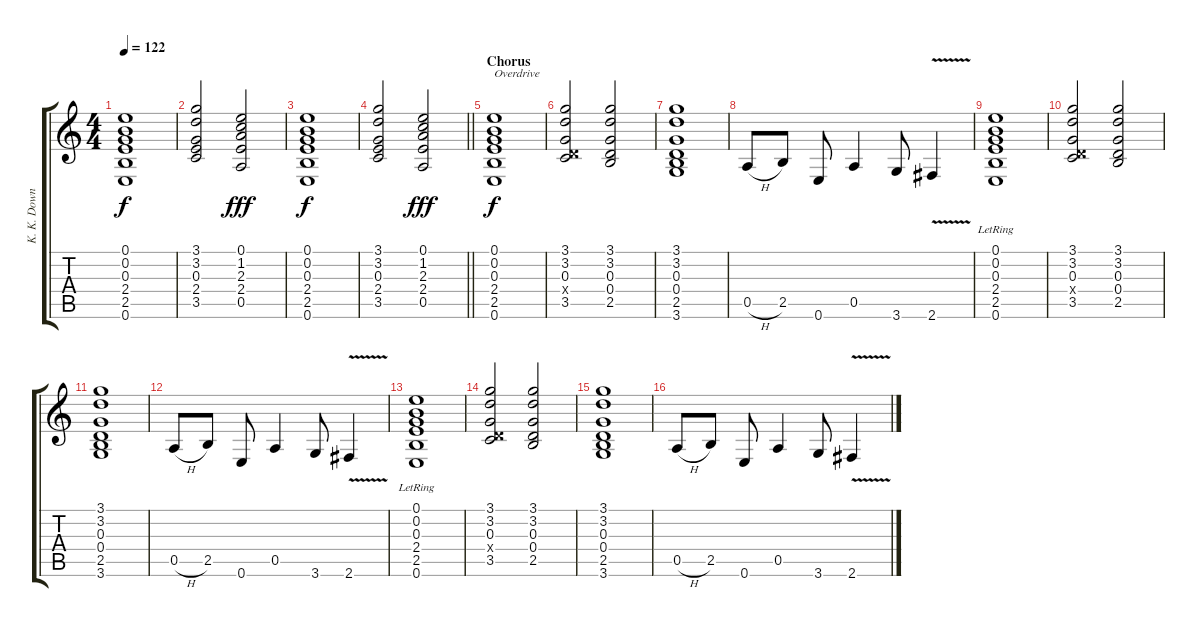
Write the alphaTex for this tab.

\track ("K. K. Downing" "K. K. Down") {instrument overdrivenguitar}
\staff {score tabs}
\tuning (E4 B3 G3 D3 A2 E2) {hide}
\ts (4 4)
\tempo 122
\clef g2
\ks c
(0.1 0.2 0.3 2.4 2.5 0.6).1{dy f} |
(3.1 3.2 0.3 2.4 3.5).2 (0.1 1.2 2.3 2.4 0.5).2{dy fff} |
(0.1 0.2 0.3 2.4 2.5 0.6).1{dy f} |
\barLineRight lightlight
(3.1 3.2 0.3 2.4 3.5).2 (0.1 1.2 2.3 2.4 0.5).2{dy fff} |
\section ("" "Chorus")
(0.1 0.2 0.3 2.4 2.5 0.6).1{txt "Overdrive" dy f volume 12 instrument overdrivenguitar} |
(3.1 3.2 0.3 0.4{x} 3.5).2 (3.1 3.2 0.3 0.4 2.5).2 |
(3.1 3.2 0.3 0.4 2.5 3.6).1 |
0.5{h}.8 2.5.8 0.6.8 0.5.4 3.6.8 2.6{v}.4 |
(0.1 0.2 0.3 2.4 2.5 0.6{lr}).1 |
(3.1 3.2 0.3 0.4{x} 3.5).2 (3.1 3.2 0.3 0.4 2.5).2 |
(3.1 3.2 0.3 0.4 2.5 3.6).1 |
0.5{h}.8 2.5.8 0.6.8 0.5.4 3.6.8 2.6{v}.4 |
(0.1 0.2 0.3 2.4 2.5 0.6{lr}).1 |
(3.1 3.2 0.3 0.4{x} 3.5).2 (3.1 3.2 0.3 0.4 2.5).2 |
(3.1 3.2 0.3 0.4 2.5 3.6).1 |
0.5{h}.8 2.5.8 0.6.8 0.5.4 3.6.8 2.6{v}.4
